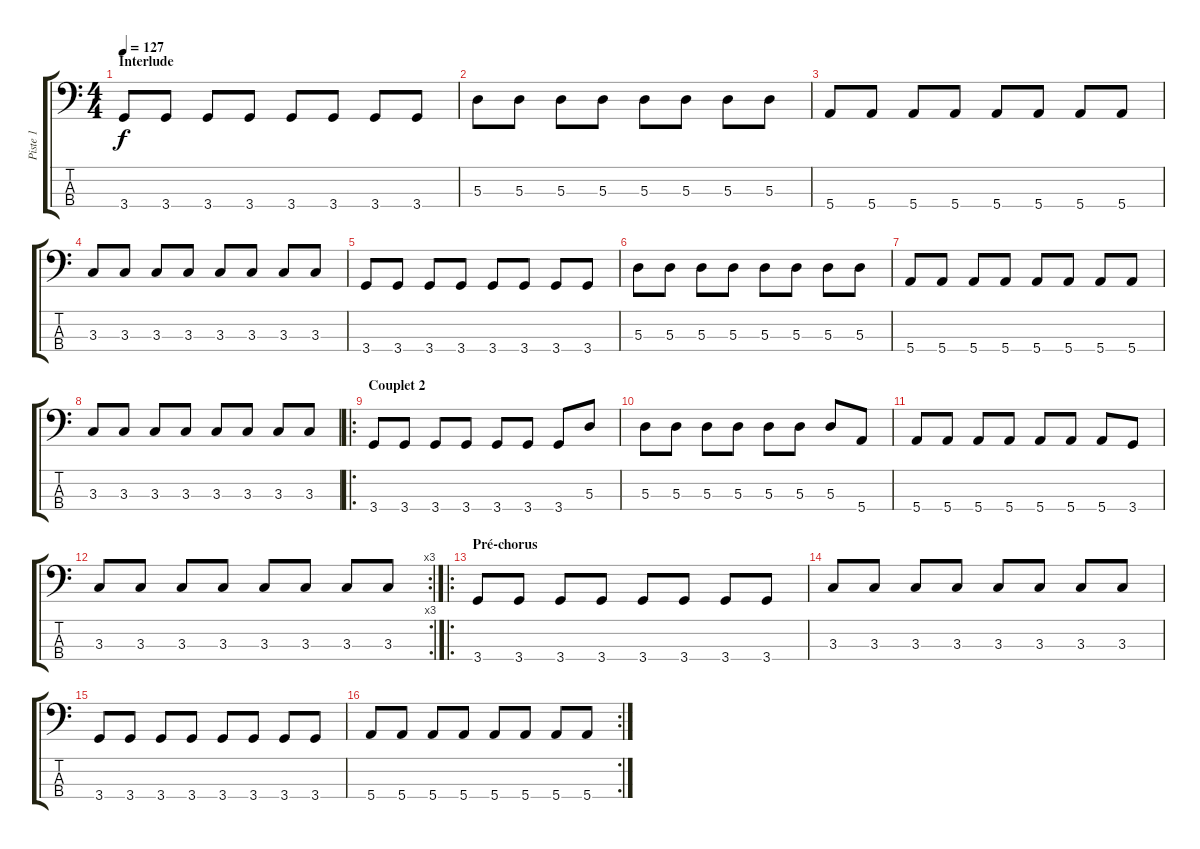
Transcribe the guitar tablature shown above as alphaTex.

\track ("Piste 1" "Piste 1") {instrument contrabass}
\staff {score tabs}
\tuning (G2 D2 A1 E1) {hide}
\ts (4 4)
\section ("" "Interlude")
\tempo 127
\clef f4
\ks c
3.4.8{dy f instrument electricbassfinger} 3.4.8 3.4.8 3.4.8 3.4.8 3.4.8 3.4.8 3.4.8 |
5.3.8 5.3.8 5.3.8 5.3.8 5.3.8 5.3.8 5.3.8 5.3.8 |
5.4.8 5.4.8 5.4.8 5.4.8 5.4.8 5.4.8 5.4.8 5.4.8 |
3.3.8 3.3.8 3.3.8 3.3.8 3.3.8 3.3.8 3.3.8 3.3.8 |
3.4.8{instrument electricbassfinger} 3.4.8 3.4.8 3.4.8 3.4.8 3.4.8 3.4.8 3.4.8 |
5.3.8 5.3.8 5.3.8 5.3.8 5.3.8 5.3.8 5.3.8 5.3.8 |
5.4.8 5.4.8 5.4.8 5.4.8 5.4.8 5.4.8 5.4.8 5.4.8 |
3.3.8 3.3.8 3.3.8 3.3.8 3.3.8 3.3.8 3.3.8 3.3.8 |
\ro
\section ("" "Couplet 2")
3.4.8 3.4.8 3.4.8 3.4.8 3.4.8 3.4.8 3.4.8 5.3.8 |
5.3.8 5.3.8 5.3.8 5.3.8 5.3.8 5.3.8 5.3.8 5.4.8 |
5.4.8 5.4.8 5.4.8 5.4.8 5.4.8 5.4.8 5.4.8 3.4.8 |
\rc 3
3.3.8 3.3.8 3.3.8 3.3.8 3.3.8 3.3.8 3.3.8 3.3.8 |
\ro
\section ("" "Pré-chorus")
3.4.8 3.4.8 3.4.8 3.4.8 3.4.8 3.4.8 3.4.8 3.4.8 |
3.3.8 3.3.8 3.3.8 3.3.8 3.3.8 3.3.8 3.3.8 3.3.8 |
3.4.8 3.4.8 3.4.8 3.4.8 3.4.8 3.4.8 3.4.8 3.4.8 |
\rc 2
5.4.8 5.4.8 5.4.8 5.4.8 5.4.8 5.4.8 5.4.8 5.4.8
